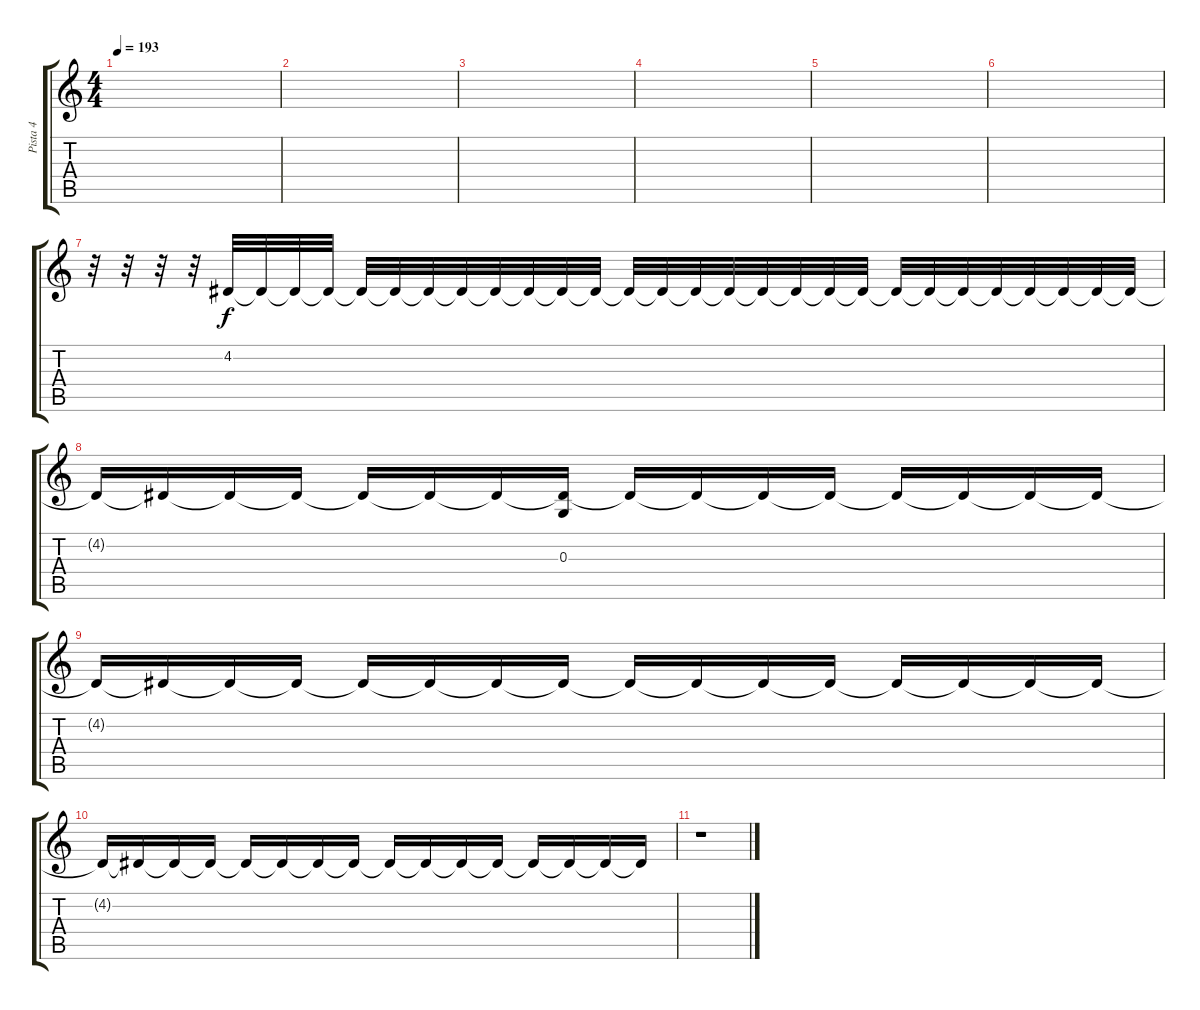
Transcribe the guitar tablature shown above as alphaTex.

\track ("Pista 4" "Pista 4") {instrument pad2warm}
\staff {score tabs}
\tuning (E4 B3 G3 D3 A2 E2) {hide}
\ts (4 4)
\tempo 193
\clef g2
\ks c
|
|
|
|
|
|
r.32 r.32 r.32 r.32 4.2.32{volume 0 instrument applause} 4.2{t}.32 4.2{t}.32 4.2{t}.32 4.2{t}.32 4.2{t}.32 4.2{t}.32 4.2{t}.32 4.2{t}.32 4.2{t}.32 4.2{t}.32{volume 8} 4.2{t}.32 4.2{t}.32 4.2{t}.32 4.2{t}.32 4.2{t}.32{volume 7} 4.2{t}.32 4.2{t}.32 4.2{t}.32 4.2{t}.32 4.2{t}.32{volume 6} 4.2{t}.32 4.2{t}.32 4.2{t}.32 4.2{t}.32 4.2{t}.32 4.2{t}.32{volume 6} 4.2{t}.32 |
4.2{t}.16 4.2{t}.16{volume 5} 4.2{t}.16 4.2{t}.16{volume 5} 4.2{t}.16 4.2{t}.16 4.2{t}.16 (4.2{t} 0.3).16 4.2{t}.16{volume 4} 4.2{t}.16 4.2{t}.16 4.2{t}.16 4.2{t}.16 4.2{t}.16{volume 3} 4.2{t}.16 4.2{t}.16 |
4.2{t}.16 4.2{t}.16 4.2{t}.16 4.2{t}.16 4.2{t}.16 4.2{t}.16 4.2{t}.16 4.2{t}.16{volume 2} 4.2{t}.16 4.2{t}.16 4.2{t}.16 4.2{t}.16 4.2{t}.16 4.2{t}.16 4.2{t}.16 4.2{t}.16 |
4.2{t}.16{volume 1} 4.2{t}.16 4.2{t}.16 4.2{t}.16 4.2{t}.16 4.2{t}.16 4.2{t}.16 4.2{t}.16 4.2{t}.16 4.2{t}.16 4.2{t}.16 4.2{t}.16 4.2{t}.16 4.2{t}.16 4.2{t}.16 4.2{t}.16 |
r.1
